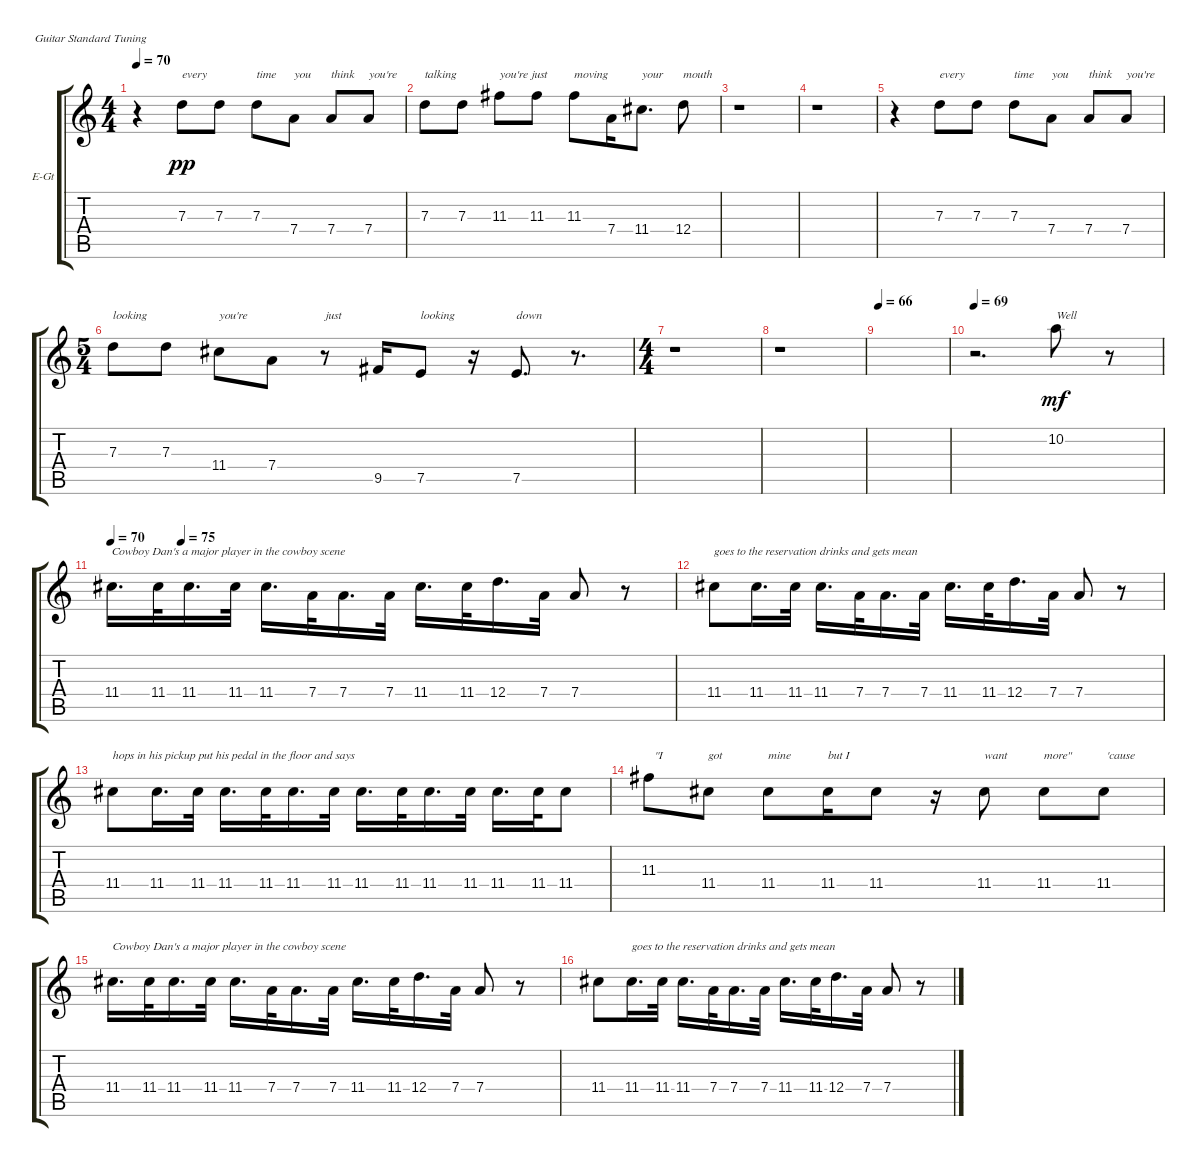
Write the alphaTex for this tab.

\defaultSystemsLayout 4
\bracketExtendMode groupsimilarinstruments
\firstSystemTrackNameOrientation horizontal
\otherSystemsTrackNameOrientation horizontal
\track ("Isaac Brock - Voice" "E-Gt") {instrument overdrivenguitar}
\staff {score tabs}
\tuning (E4 B3 G3 D3 A2 E2)
\ts (4 4)
\tempo 70
\clef g2
\scale
0.333333
\ks c
r.4{dy pp} 7.3.8{txt "every"} 7.3.8 7.3.8{txt "time"} 7.4.8{txt "you"} 7.4.8{txt "think"} 7.4.8{txt "you're"} |
\scale
0.333333 7.3.8{txt "talking"} 7.3.8 11.3.8{txt "you're just"} 11.3.8 11.3.8{txt "moving"} 7.4.16 11.4.8{d txt "your"} 12.4.8{txt "mouth"} |
\scale
0.333333 r.1 |
\scale
0.333333 r.1 |
\scale
0.333333 r.4 7.3.8{txt "every"} 7.3.8 7.3.8{txt "time"} 7.4.8{txt "you"} 7.4.8{txt "think"} 7.4.8{txt "you're"} |
\ts (5 4)
\scale
0.39527 7.3.8{txt "looking"} 7.3.8 11.4.8{txt "you're"} 7.4.8 r.8{txt "just"} 9.5.16 7.5.8{txt "looking"} r.16 7.5.8{d txt "down"} r.8{d} |
\ts (4 4)
\scale
0.39527 r.1 |
\scale
0.209459 r.1 |
\tempo 66
\scale
0.333333 |
\tempo 69
\scale
0.333333 r.2{d} 10.2.8{txt "Well" dy mf} r.8 |
\tempo 70
\tempo (75 0.125)
\scale
0.333333 11.4.16{d txt "Cowboy Dan's a major player in the cowboy scene"} 11.4.32 11.4.16{d} 11.4.32 11.4.16{d} 7.4.32 7.4.16{d} 7.4.32 11.4.16{d} 11.4.32 12.4.16{d} 7.4.32 7.4.8 r.8 |
\scale
0.333333 11.4.8{txt "goes to the reservation drinks and gets mean"} 11.4.16{d} 11.4.32 11.4.16{d} 7.4.32 7.4.16{d} 7.4.32 11.4.16{d} 11.4.32 12.4.16{d} 7.4.32 7.4.8 r.8 |
\scale
0.333333 11.4.8{txt "hops in his pickup put his pedal in the floor and says"} 11.4.16{d} 11.4.32 11.4.16{d} 11.4.32 11.4.16{d} 11.4.32 11.4.16{d} 11.4.32 11.4.16{d} 11.4.32 11.4.16{d} 11.4.32 11.4.8 |
\scale
0.333333 11.3.8{txt "  \"I"} 11.4.8{txt "got"} 11.4.8{txt "mine"} 11.4.16{txt "but I"} 11.4.8 r.16 11.4.8{txt "want"} 11.4.8{txt "more\""} 11.4.8{txt " 'cause "} |
\scale
0.333333 11.4.16{d txt "Cowboy Dan's a major player in the cowboy scene"} 11.4.32 11.4.16{d} 11.4.32 11.4.16{d} 7.4.32 7.4.16{d} 7.4.32 11.4.16{d} 11.4.32 12.4.16{d} 7.4.32 7.4.8 r.8 |
\scale
0.333333 11.4.8 11.4.16{d txt "goes to the reservation drinks and gets mean"} 11.4.32 11.4.16{d} 7.4.32 7.4.16{d} 7.4.32 11.4.16{d} 11.4.32 12.4.16{d} 7.4.32 7.4.8 r.8
